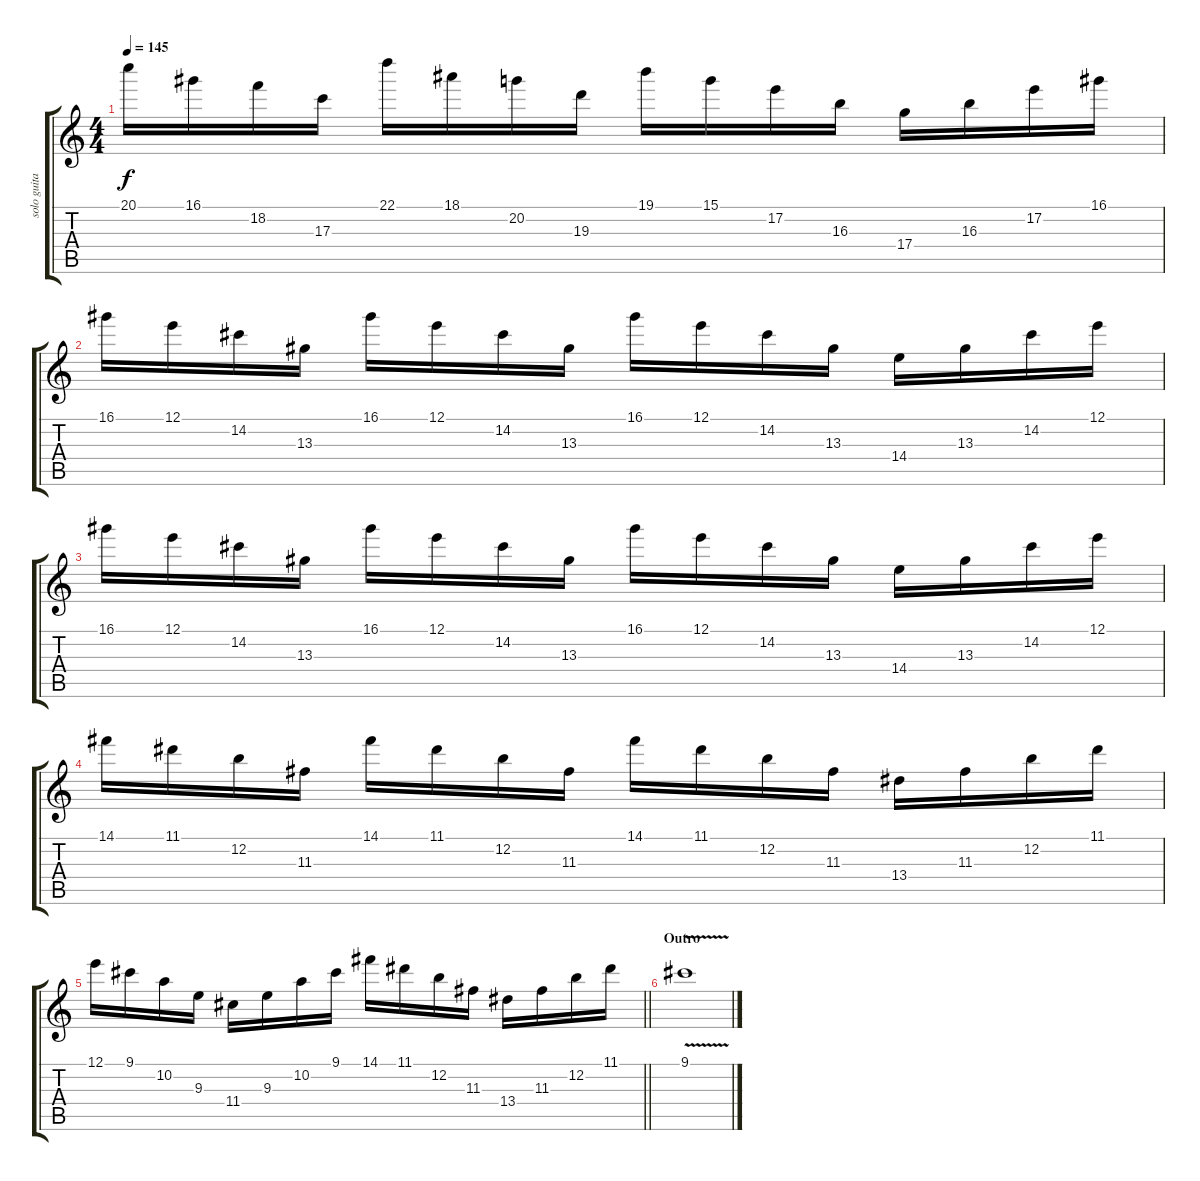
\track ("solo guitar" "solo guita") {instrument distortionguitar}
\staff {score tabs}
\tuning (E4 B3 G3 D3 A2 E2) {hide}
\ts (4 4)
\tempo 145
\clef g2
\ks c
20.1.16{dy f} 16.1.16 18.2.16 17.3.16 22.1.16 18.1.16 20.2.16 19.3.16 19.1.16 15.1.16 17.2.16 16.3.16 17.4.16 16.3.16 17.2.16 16.1.16 |
16.1.16 12.1.16 14.2.16 13.3.16 16.1.16 12.1.16 14.2.16 13.3.16 16.1.16 12.1.16 14.2.16 13.3.16 14.4.16 13.3.16 14.2.16 12.1.16 |
16.1.16 12.1.16 14.2.16 13.3.16 16.1.16 12.1.16 14.2.16 13.3.16 16.1.16 12.1.16 14.2.16 13.3.16 14.4.16 13.3.16 14.2.16 12.1.16 |
14.1.16 11.1.16 12.2.16 11.3.16 14.1.16 11.1.16 12.2.16 11.3.16 14.1.16 11.1.16 12.2.16 11.3.16 13.4.16 11.3.16 12.2.16 11.1.16 |
\barLineRight lightlight
12.1.16 9.1.16 10.2.16 9.3.16 11.4.16 9.3.16 10.2.16 9.1.16 14.1.16 11.1.16 12.2.16 11.3.16 13.4.16 11.3.16 12.2.16 11.1.16 |
\section ("" "Outro")
9.1{v}.1
